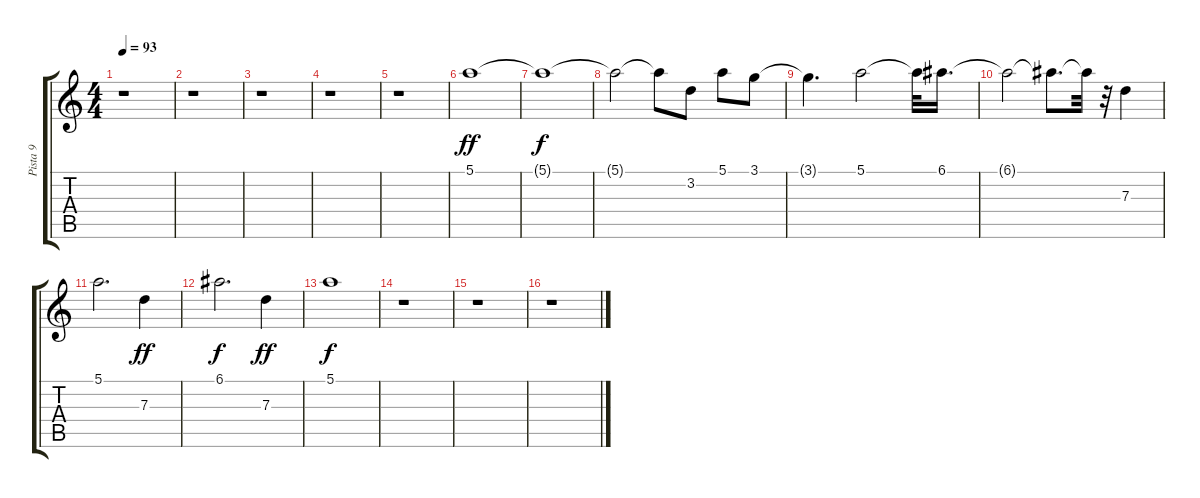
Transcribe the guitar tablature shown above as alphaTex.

\track ("Pista 9" "Pista 9") {instrument overdrivenguitar}
\staff {score tabs}
\tuning (E4 B3 G3 D3 A2 E2) {hide}
\ts (4 4)
\tempo 93
\clef g2
\ks c
r.1{dy ff} |
r.1 |
r.1 |
r.1 |
r.1 |
5.1.1 |
5.1{t}.1{dy f} |
5.1{t}.2 5.1{t}.8 3.2.8 5.1.8 3.1.8 |
3.1{t}.4{d} 5.1.2 5.1{t}.32 6.1.16{d} |
6.1{t}.2 6.1{t}.8{d} 6.1{t}.32 r.32 7.3.4 |
5.1.2{d} 7.3.4{dy ff} |
6.1.2{d dy f} 7.3.4{dy ff} |
5.1.1{dy f} |
r.1 |
r.1 |
r.1
